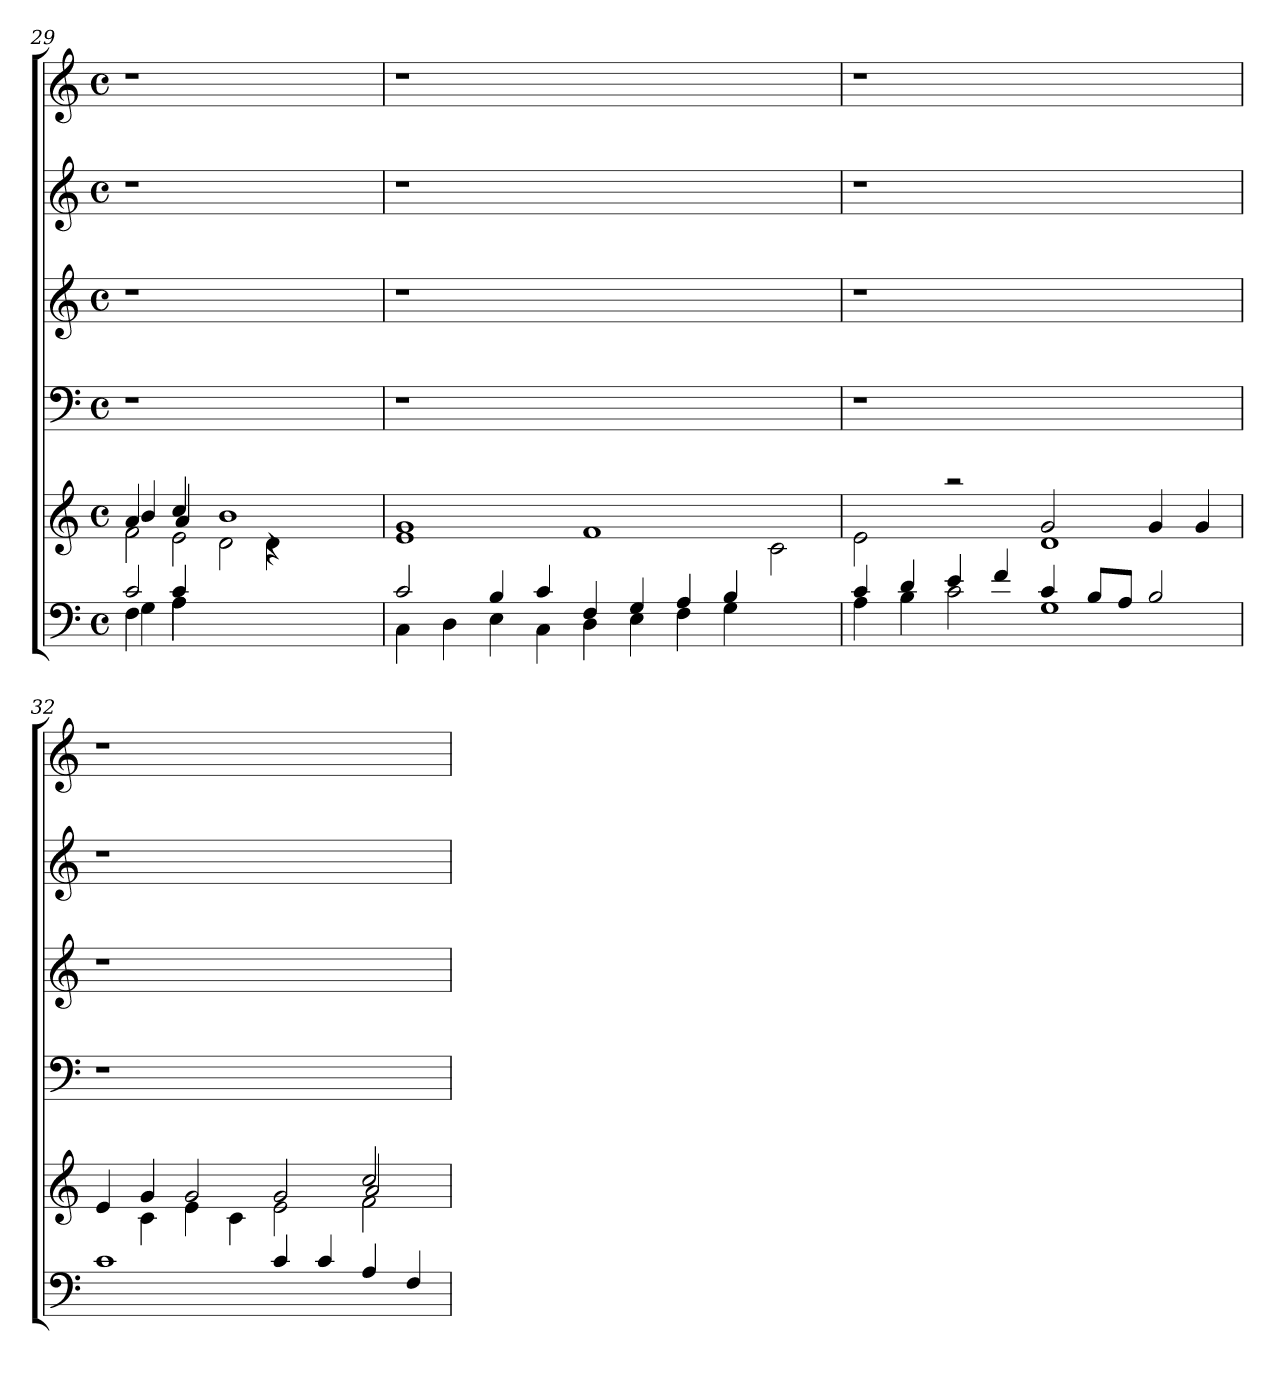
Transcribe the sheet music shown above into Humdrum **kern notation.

**kern	**kern	**kern	**kern	**kern	**kern
*part5	*part5	*part4	*part3	*part2	*part1
*staff6	*staff5	*staff4	*staff3	*staff2	*staff1
*clefF4	*clefG2	*clefF4	*clefG2	*clefG2	*clefG2
*k[]	*k[]	*k[]	*k[]	*k[]	*k[]
*C:	*C:	*C:	*C:	*C:	*C:
*M4/4	*M4/4	*M4/4	*M4/4	*M4/4	*M4/4
*met(c)	*met(c)	*met(c)	*met(c)	*met(c)	*met(c)
=29	=29	=29	=29	=29	=29
*^	*^	*	*	*	*
*	*^	*	*^	*	*	*	*
*	*	*^	*	*	*^	*	*	*	*
2c/	4F\	4G\	4ryy	2f\	4a/	4b/	4ryy	1r	1r	1r	1r
.	4A\	4c/	4A\	.	4cc/	2e\	4a/	.	.	.	.
1ryy	1ryy	1ryy	1ryy	2d\	4ryy	.	1b	.	.	.	.
.	.	.	.	.	4d\	4rc	.	.	.	.	.
.	.	.	.	2ryy	2ryy	2ryy	.	2ryy	2ryy	2ryy	2ryy
*	*v	*v	*v	*	*	*	*	*	*	*	*
*	*	*v	*v	*v	*v	*	*	*	*
=30	=30	=30	=30	=30	=30	=30
4C\	2c/	1e 1g	1r	1r	1r	1r
4D\	.	.	.	.	.	.
4B/	4E\	.	.	.	.	.
4C\	4c/	.	.	.	.	.
4F/	4D\	1f	1.ryy	1.ryy	1.ryy	1.ryy
4G/	4E\	.	.	.	.	.
4F\	4A/	.	.	.	.	.
4G\	4B/	.	.	.	.	.
2ryy	2ryy	2c\	.	.	.	.
!!LO:LB:g=z
=31	=31	=31	=31	=31	=31	=31
*	*	*^	*	*	*	*
4c/	4A\	2e\	1ryy	1r	1r	1r	1r
4d/	4B\	.	.	.	.	.	.
4e/	2c\	2raa	.	.	.	.	.
4f/	.	.	.	.	.	.	.
4c/	1G	2g/	1d	1ryy	1ryy	1ryy	1ryy
8B/L	.	.	.	.	.	.	.
8A/J	.	.	.	.	.	.	.
2B/	.	4g/	.	.	.	.	.
.	.	4g/	.	.	.	.	.
*v	*v	*	*	*	*	*	*
=32	=32	=32	=32	=32	=32	=32
*	*	*^	*	*	*	*
1c	4e/	4ryy	1.ryy	1r	1r	1r	1r
.	4c\	4g/	.	.	.	.	.
.	2g/	4e\	.	.	.	.	.
.	.	4c\	.	.	.	.	.
4c/	2e\	2g/	.	1ryy	1ryy	1ryy	1ryy
4c/	.	.	.	.	.	.	.
4A/	2cc/	2f\	2a/	.	.	.	.
4F/	.	.	.	.	.	.	.
*	*v	*v	*v	*	*	*	*
=	=	=	=	=	=
*-	*-	*-	*-	*-	*-
